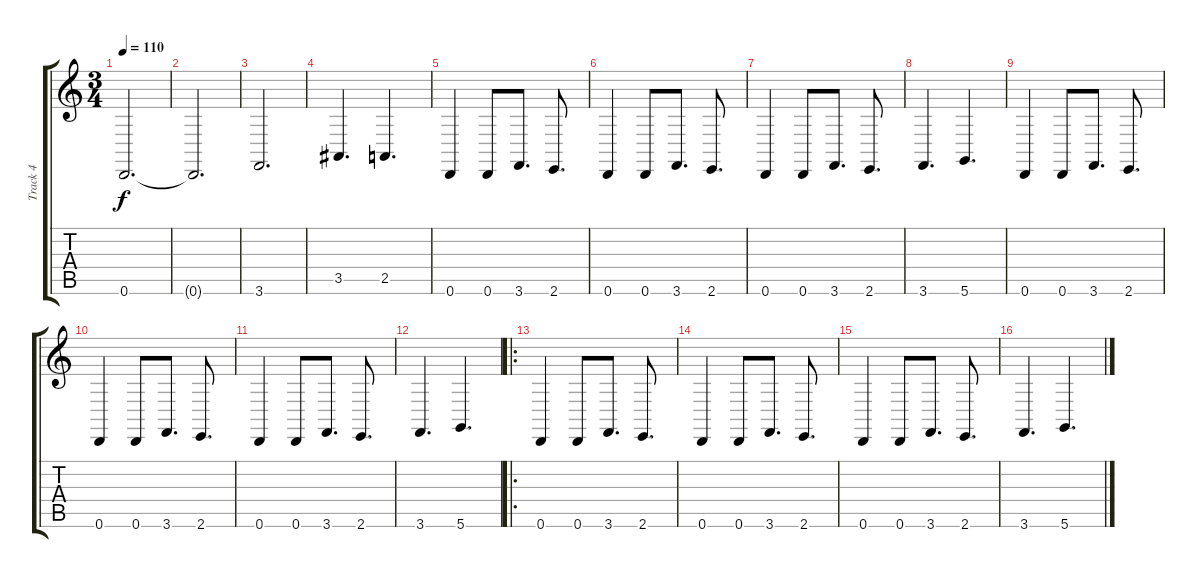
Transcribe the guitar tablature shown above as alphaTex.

\track ("Track 4" "Track 4") {instrument stringensemble1}
\staff {score tabs}
\tuning (D4 A3 F3 C3 G2 D2) {hide}
\ts (3 4)
\tempo 110
\clef g2
\ks c
0.6.2{d dy f} |
0.6{t}.2{d} |
3.6.2{d} |
3.5.4{d} 2.5.4{d} |
0.6.4 0.6.8 3.6.8{d} 2.6.8{d} |
0.6.4 0.6.8 3.6.8{d} 2.6.8{d} |
0.6.4 0.6.8 3.6.8{d} 2.6.8{d} |
3.6.4{d} 5.6.4{d} |
0.6.4 0.6.8 3.6.8{d} 2.6.8{d} |
0.6.4 0.6.8 3.6.8{d} 2.6.8{d} |
0.6.4 0.6.8 3.6.8{d} 2.6.8{d} |
3.6.4{d} 5.6.4{d} |
\ro
0.6.4 0.6.8 3.6.8{d} 2.6.8{d} |
0.6.4 0.6.8 3.6.8{d} 2.6.8{d} |
0.6.4 0.6.8 3.6.8{d} 2.6.8{d} |
3.6.4{d} 5.6.4{d}
